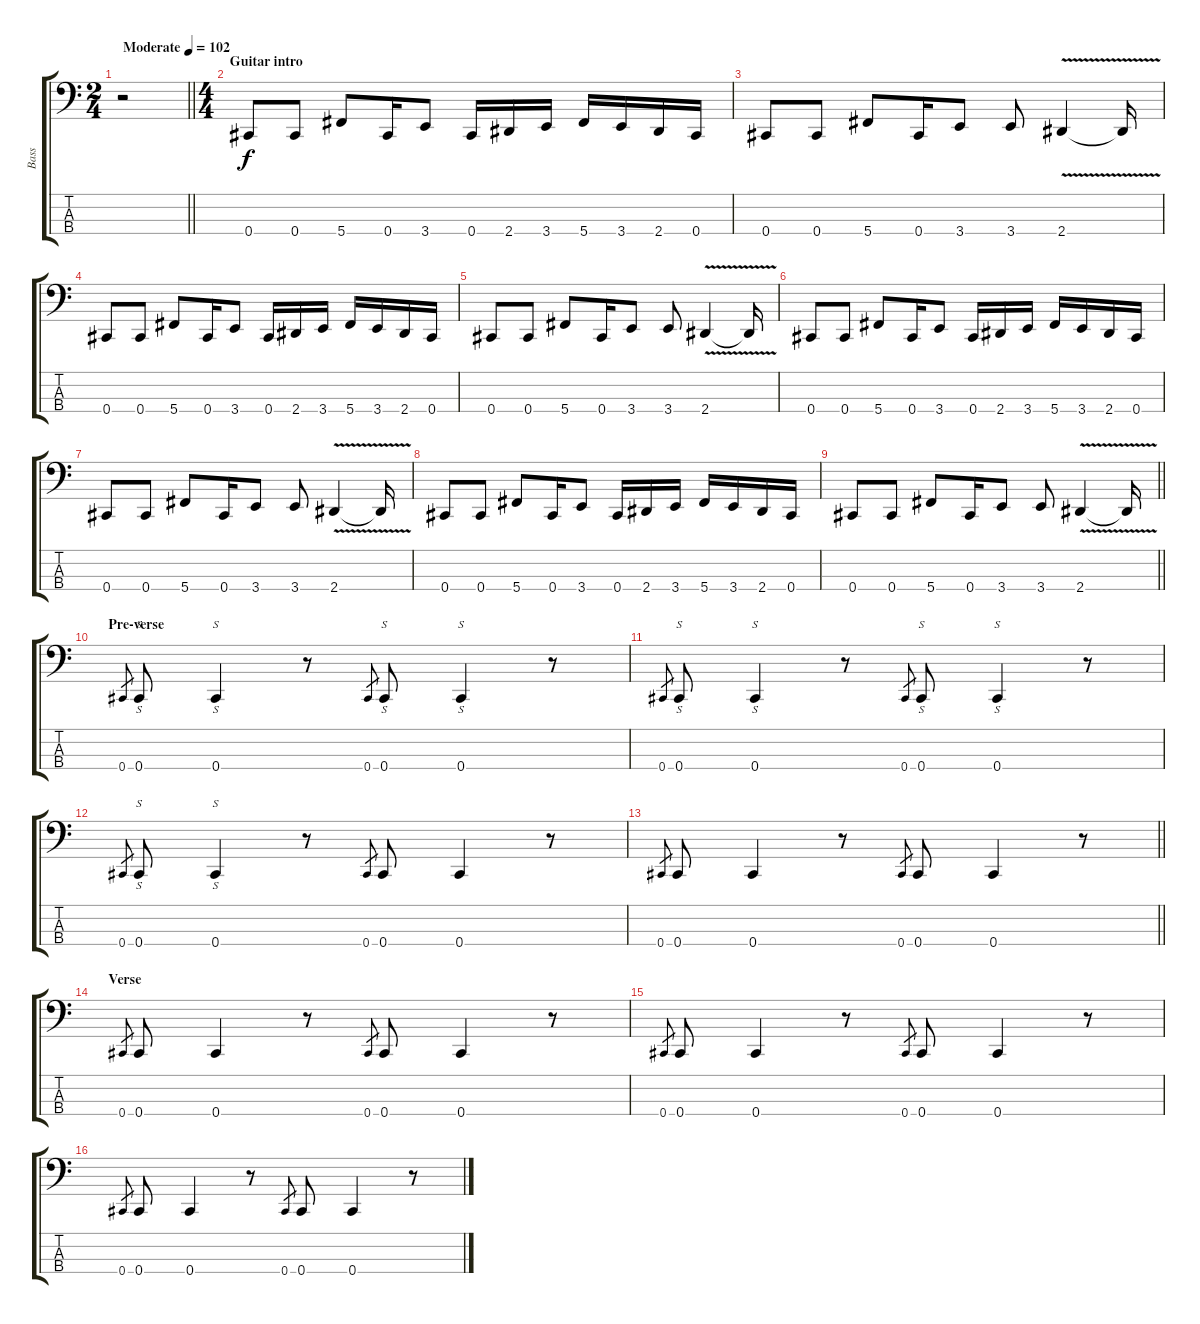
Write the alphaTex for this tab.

\track ("Bass" "Bass") {instrument electricbasspick}
\staff {score tabs}
\tuning (Gb2 Db2 Ab1 Db1) {hide}
\ts (2 4)
\tempo (102 "Moderate")
\clef f4
\barLineRight lightlight
\ks c
r.2{dy f instrument electricbasspick} |
\ts (4 4)
\section ("" "Guitar intro")
0.4.8 0.4.8 5.4.8 0.4.16 3.4.8 0.4.16 2.4.16 3.4.16 5.4.16 3.4.16 2.4.16 0.4.16 |
0.4.8 0.4.8 5.4.8 0.4.16 3.4.8 3.4.8 2.4{v}.4 2.4{t}.16 |
0.4.8 0.4.8 5.4.8 0.4.16 3.4.8 0.4.16 2.4.16 3.4.16 5.4.16 3.4.16 2.4.16 0.4.16 |
0.4.8 0.4.8 5.4.8 0.4.16 3.4.8 3.4.8 2.4{v}.4 2.4{t}.16 |
0.4.8 0.4.8 5.4.8 0.4.16 3.4.8 0.4.16 2.4.16 3.4.16 5.4.16 3.4.16 2.4.16 0.4.16 |
0.4.8 0.4.8 5.4.8 0.4.16 3.4.8 3.4.8 2.4{v}.4 2.4{t}.16 |
0.4.8 0.4.8 5.4.8 0.4.16 3.4.8 0.4.16 2.4.16 3.4.16 5.4.16 3.4.16 2.4.16 0.4.16 |
\barLineRight lightlight
0.4.8 0.4.8 5.4.8 0.4.16 3.4.8 3.4.8 2.4{v}.4 2.4{t}.16 |
\section ("" "Pre-verse")
0.4.8{gr} 0.4.8{s} 0.4.4{s} r.8 0.4.8{gr} 0.4.8{s} 0.4.4{s} r.8 |
0.4.8{gr} 0.4.8{s} 0.4.4{s} r.8 0.4.8{gr} 0.4.8{s} 0.4.4{s} r.8 |
0.4.8{gr} 0.4.8{s} 0.4.4{s} r.8 0.4.8{gr} 0.4.8 0.4.4 r.8 |
\barLineRight lightlight
0.4.8{gr} 0.4.8 0.4.4 r.8 0.4.8{gr} 0.4.8 0.4.4 r.8 |
\section ("" "Verse")
0.4.8{gr} 0.4.8 0.4.4 r.8 0.4.8{gr} 0.4.8 0.4.4 r.8 |
0.4.8{gr} 0.4.8 0.4.4 r.8 0.4.8{gr} 0.4.8 0.4.4 r.8 |
0.4.8{gr} 0.4.8 0.4.4 r.8 0.4.8{gr} 0.4.8 0.4.4 r.8
